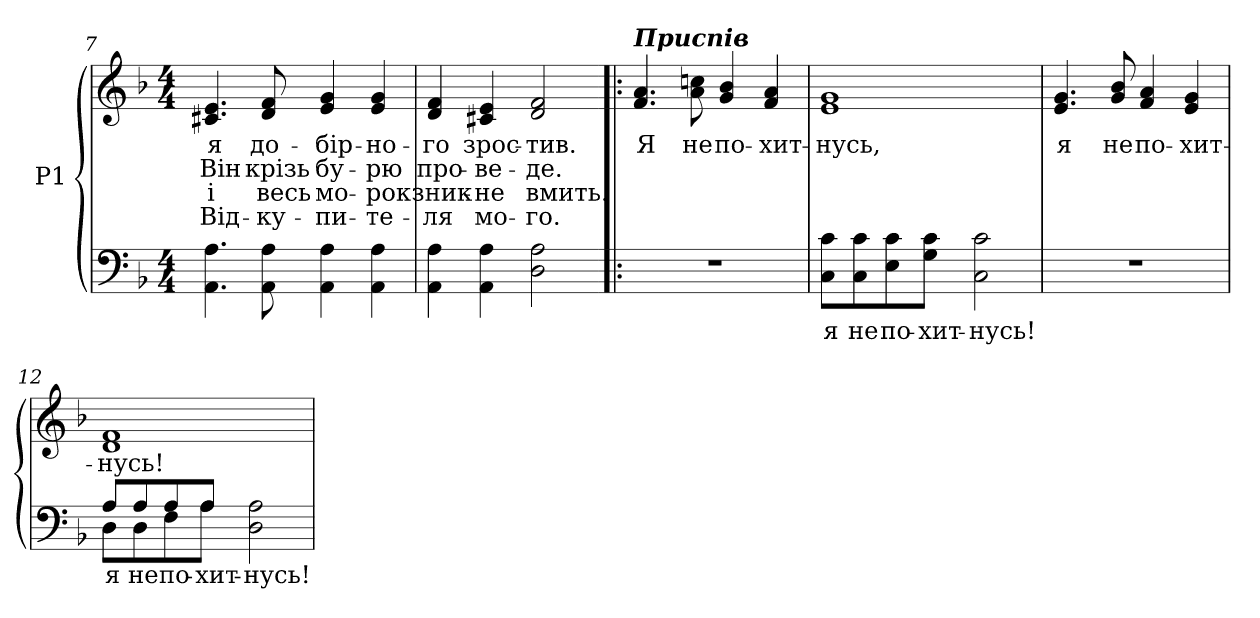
**kern	**text	**kern	**text	**text	**text	**text
*part1	*part1	*part1	*part1	*part1	*part1	*part1
*staff2	*staff2	*staff1	*staff1	*staff1	*staff1	*staff1
*I"P1	*	*	*	*	*	*
*clefF4	*	*clefG2	*	*	*	*
*k[b-]	*	*k[b-]	*	*	*	*
*F:	*	*F:	*	*	*	*
*M4/4	*	*M4/4	*	*	*	*
=7	=7	=7	=7	=7	=7	=7
!	!	!	!LO:LY:b:color=#000000	!LO:LY:b:color=#000000	!LO:LY:b:color=#000000	!LO:LY:b:color=#000000
4.AAi\ 4.Ai	.	4.c#Xi/ 4.ei	я	Він	і	Від-
!	!	!	!LO:LY:b:color=#000000	!LO:LY:b:color=#000000	!LO:LY:b:color=#000000	!LO:LY:b:color=#000000
8AAi\ 8Ai	.	8di/ 8fi	до-	крізь	весь	-ку-
!	!	!	!LO:LY:b:color=#000000	!LO:LY:b:color=#000000	!LO:LY:b:color=#000000	!LO:LY:b:color=#000000
4AAi\ 4Ai	.	4ei/ 4gi	-бір-	бу-	мо-	-пи-
!	!	!	!LO:LY:b:color=#000000	!LO:LY:b:color=#000000	!LO:LY:b:color=#000000	!LO:LY:b:color=#000000
4AAi\ 4Ai	.	4ei/ 4gi	-но-	-рю	-рок	-те-
=8	=8	=8	=8	=8	=8	=8
!	!	!	!LO:LY:b:color=#000000	!LO:LY:b:color=#000000	!LO:LY:b:color=#000000	!LO:LY:b:color=#000000
4AAi\ 4Ai	.	4di/ 4fi	-го	про-	зник-	-ля
!	!	!	!LO:LY:b:color=#000000	!LO:LY:b:color=#000000	!LO:LY:b:color=#000000	!LO:LY:b:color=#000000
4AAi\ 4Ai	.	4c#Xi/ 4ei	зрос-	-ве-	-не	мо-
!	!	!	!LO:LY:b:color=#000000	!LO:LY:b:color=#000000	!LO:LY:b:color=#000000	!LO:LY:b:color=#000000
2Di\ 2Ai	.	2di/ 2fi	-тив.	-де.	вмить.	-го.
!!LO:LB:g=z
=9!|:	=9!|:	=9!|:	=9!|:	=9!|:	=9!|:	=9!|:
!	!	!LO:TX:a:Bi:t=Приспів	!	!	!	!
!	!	!	!LO:LY:b:color=#000000	!	!	!
1r	.	4.fi/ 4.ai	Я	.	.	.
!	!	!	!LO:LY:b:color=#000000	!	!	!
.	.	8ai\ 8ccni	не	.	.	.
!	!	!	!LO:LY:b:color=#000000	!	!	!
.	.	4gi/ 4b-i	по-	.	.	.
!	!	!	!LO:LY:b:color=#000000	!	!	!
.	.	4fi/ 4ai	-хит-	.	.	.
=10	=10	=10	=10	=10	=10	=10
!	!LO:LY:b:color=#000000	!	!	!	!	!
!	!	!	!LO:LY:b:color=#000000	!	!	!
8Ci\ 8ciL	я	1ei 1gi	-нусь,	.	.	.
!	!LO:LY:b:color=#000000	!	!	!	!	!
8Ci\ 8ci	не	.	.	.	.	.
!	!LO:LY:b:color=#000000	!	!	!	!	!
8Ei\ 8ci	по-	.	.	.	.	.
!	!LO:LY:b:color=#000000	!	!	!	!	!
8Gi\ 8ciJ	-хит-	.	.	.	.	.
!	!LO:LY:b:color=#000000	!	!	!	!	!
2Ci\ 2ci	-нусь!	.	.	.	.	.
=11	=11	=11	=11	=11	=11	=11
!	!	!	!LO:LY:b:color=#000000	!	!	!
1r	.	4.ei/ 4.gi	я	.	.	.
!	!	!	!LO:LY:b:color=#000000	!	!	!
.	.	8gi/ 8b-i	не	.	.	.
!	!	!	!LO:LY:b:color=#000000	!	!	!
.	.	4fi/ 4ai	по-	.	.	.
!	!	!	!LO:LY:b:color=#000000	!	!	!
.	.	4ei/ 4gi	-хит-	.	.	.
=12	=12	=12	=12	=12	=12	=12
!	!LO:LY:b:color=#000000	!	!	!	!	!
*^	*	*	*	*	*	*
!	!	!	!	!LO:LY:b:color=#000000	!	!	!
8Ai/L	8Di\L	я	1di 1fi	-нусь!	.	.	.
!	!	!LO:LY:b:color=#000000	!	!	!	!	!
8Ai/	8Di\	не	.	.	.	.	.
!	!	!LO:LY:b:color=#000000	!	!	!	!	!
8Ai/	8Fi\	по-	.	.	.	.	.
!	!	!LO:LY:b:color=#000000	!	!	!	!	!
8Ai/J	8Ai\J	-хит-	.	.	.	.	.
!	!	!LO:LY:b:color=#000000	!	!	!	!	!
2Di\ 2Ai	2ryy	-нусь!	.	.	.	.	.
*v	*v	*	*	*	*	*	*
=	=	=	=	=	=	=
*-	*-	*-	*-	*-	*-	*-
